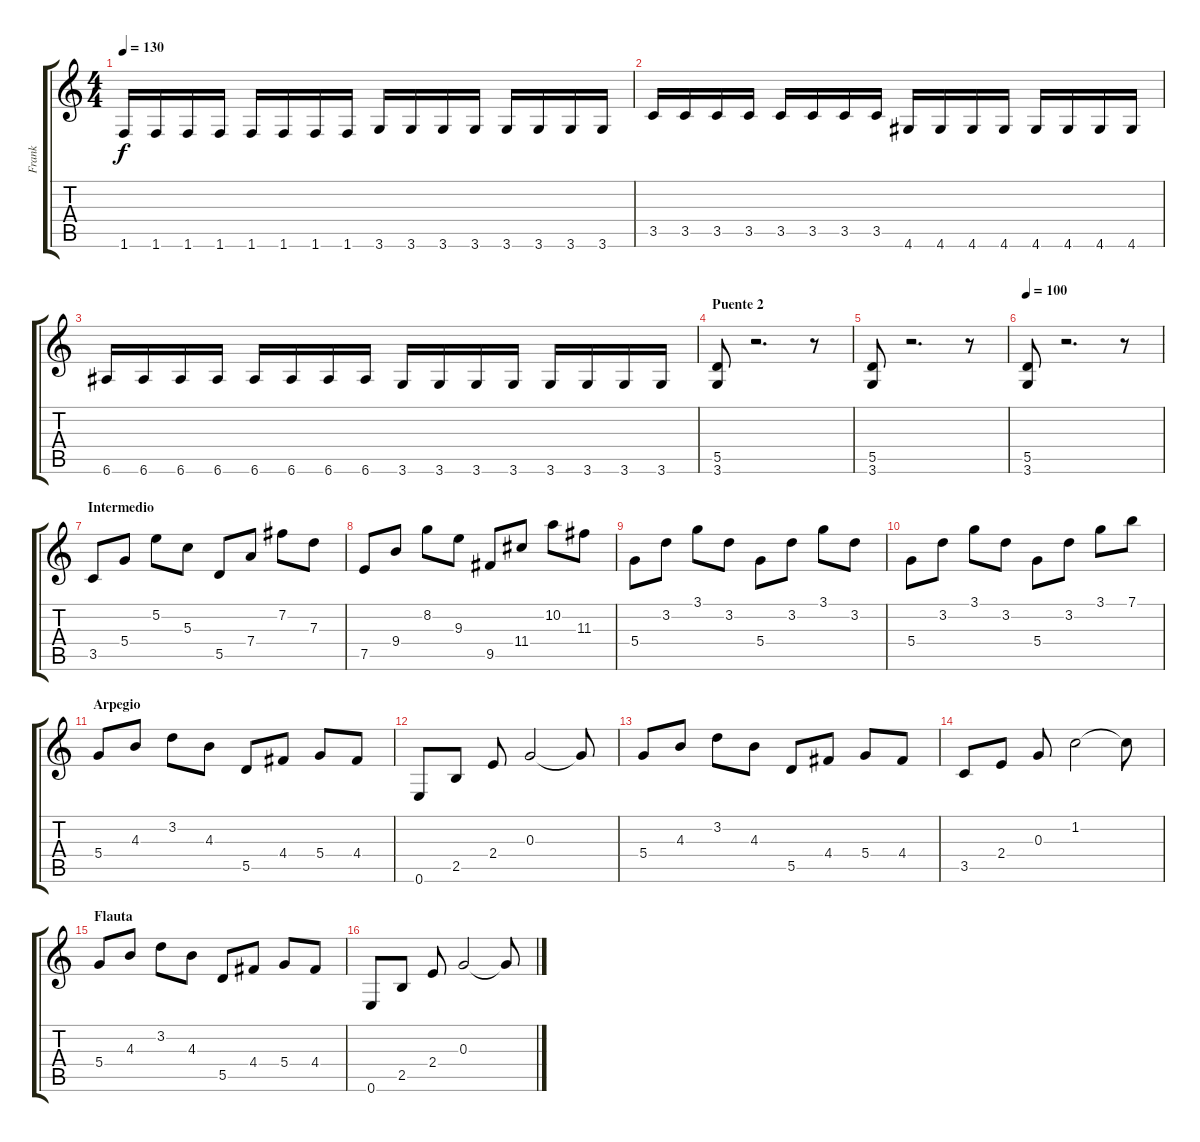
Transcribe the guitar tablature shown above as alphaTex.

\track ("Frank" "Frank") {instrument distortionguitar}
\staff {score tabs}
\tuning (E4 B3 G3 D3 A2 E2) {hide}
\ts (4 4)
\tempo 130
\clef g2
\ks c
1.6.16{dy f} 1.6.16 1.6.16 1.6.16 1.6.16 1.6.16 1.6.16 1.6.16 3.6.16 3.6.16 3.6.16 3.6.16 3.6.16 3.6.16 3.6.16 3.6.16 |
3.5.16 3.5.16 3.5.16 3.5.16 3.5.16 3.5.16 3.5.16 3.5.16 4.6.16 4.6.16 4.6.16 4.6.16 4.6.16 4.6.16 4.6.16 4.6.16 |
6.6.16 6.6.16 6.6.16 6.6.16 6.6.16 6.6.16 6.6.16 6.6.16 3.6.16 3.6.16 3.6.16 3.6.16 3.6.16 3.6.16 3.6.16 3.6.16 |
\section ("" "Puente 2")
(5.5 3.6).8 r.2{d} r.8 |
(5.5 3.6).8 r.2{d} r.8 |
\tempo 100
(5.5 3.6).8 r.2{d} r.8 |
\section ("" "Intermedio")
3.5.8{volume 10 instrument acousticguitarsteel} 5.4.8 5.2.8 5.3.8 5.5.8 7.4.8 7.2.8 7.3.8 |
7.5.8 9.4.8 8.2.8 9.3.8 9.5.8 11.4.8 10.2.8 11.3.8 |
5.4.8 3.2.8 3.1.8 3.2.8 5.4.8 3.2.8 3.1.8 3.2.8 |
5.4.8 3.2.8 3.1.8 3.2.8 5.4.8 3.2.8 3.1.8 7.1.8 |
\section ("" "Arpegio")
5.4.8 4.3.8 3.2.8 4.3.8 5.5.8 4.4.8 5.4.8 4.4.8 |
0.6.8 2.5.8 2.4.8 0.3.2 0.3{t}.8 |
5.4.8 4.3.8 3.2.8 4.3.8 5.5.8 4.4.8 5.4.8 4.4.8 |
3.5.8 2.4.8 0.3.8 1.2.2 1.2{t}.8 |
\section ("" "Flauta")
5.4.8 4.3.8 3.2.8 4.3.8 5.5.8 4.4.8 5.4.8 4.4.8 |
0.6.8 2.5.8 2.4.8 0.3.2 0.3{t}.8
